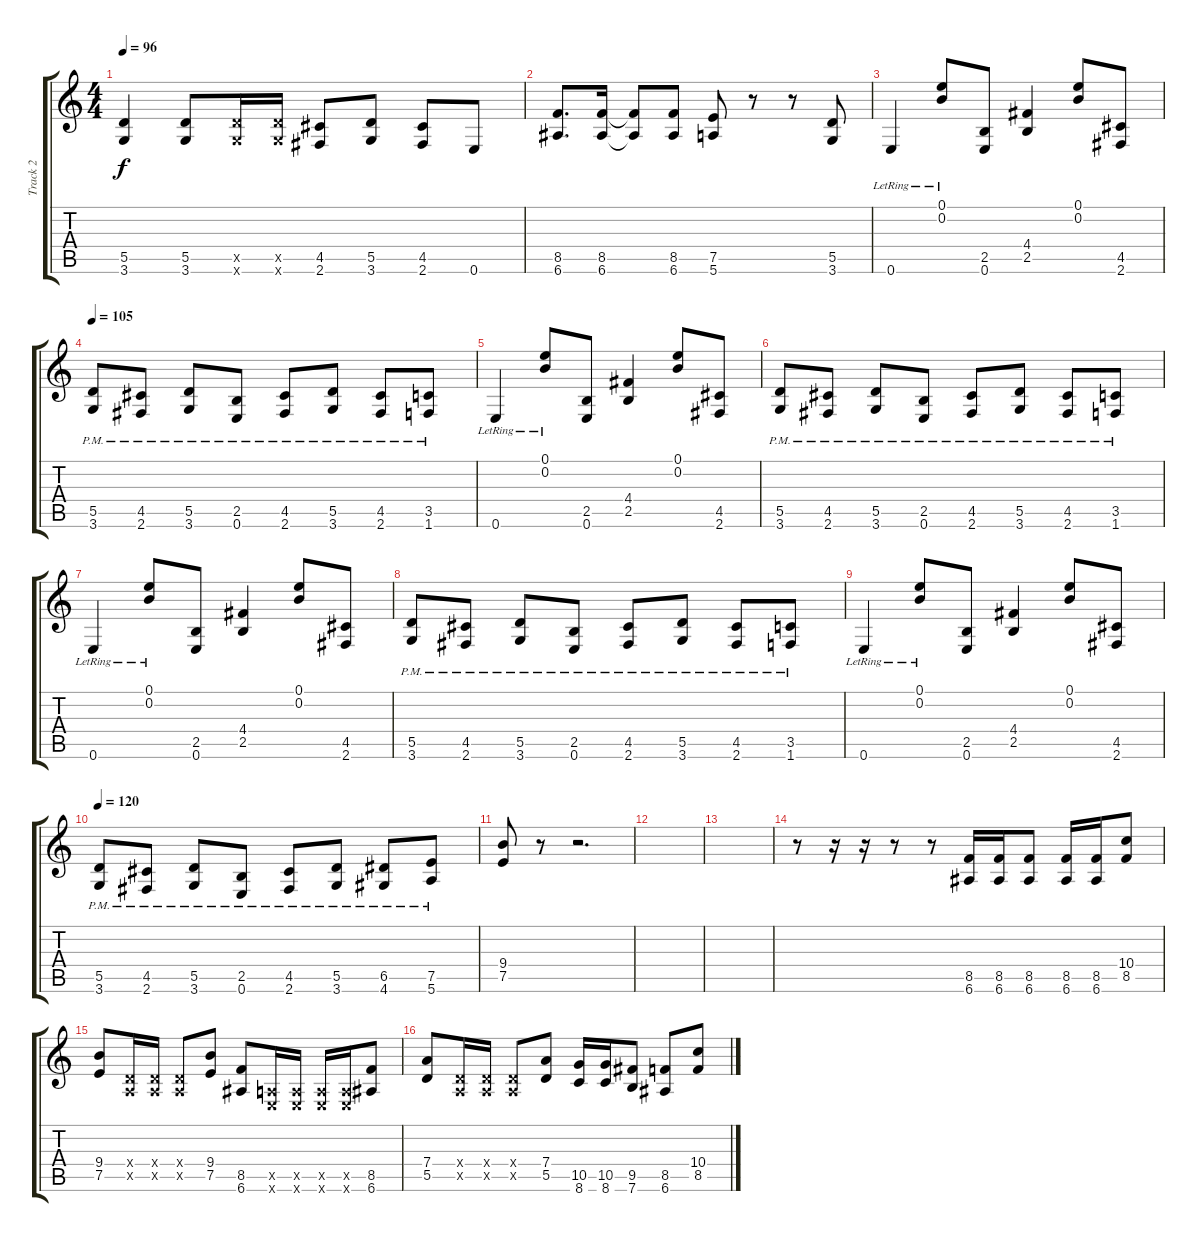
\track ("Track 2" "Track 2") {instrument acousticguitarsteel}
\staff {score tabs}
\tuning (E4 B3 G3 D3 A2 E2) {hide}
\ts (4 4)
\tempo 96
\clef g2
\ks c
(5.5 3.6).4{dy f instrument distortionguitar} (5.5 3.6).8 (5.5{x} 3.6{x}).16 (5.5{x} 3.6{x}).16 (4.5 2.6).8 (5.5 3.6).8 (4.5 2.6).8 0.6.8 |
(8.5 6.6).8{d} (8.5 6.6).16 (8.5{t} 6.6{t}).8 (8.5 6.6).8 (7.5 5.6).8 r.8 r.8 (5.5 3.6).8 |
0.6{lr}.4 (0.1{lr} 0.2{lr}).8 (2.5 0.6).8 (4.4 2.5).4 (0.1 0.2).8 (4.5 2.6).8 |
\tempo 105
(5.5 3.6{pm}).8 (4.5 2.6{pm}).8 (5.5 3.6{pm}).8 (2.5 0.6{pm}).8 (4.5 2.6{pm}).8 (5.5 3.6{pm}).8 (4.5 2.6{pm}).8 (3.5 1.6{pm}).8 |
0.6{lr}.4 (0.1{lr} 0.2{lr}).8 (2.5 0.6).8 (4.4 2.5).4 (0.1 0.2).8 (4.5 2.6).8 |
(5.5 3.6{pm}).8 (4.5 2.6{pm}).8 (5.5 3.6{pm}).8 (2.5 0.6{pm}).8 (4.5 2.6{pm}).8 (5.5 3.6{pm}).8 (4.5 2.6{pm}).8 (3.5 1.6{pm}).8 |
0.6{lr}.4 (0.1{lr} 0.2{lr}).8 (2.5 0.6).8 (4.4 2.5).4 (0.1 0.2).8 (4.5 2.6).8 |
(5.5 3.6{pm}).8 (4.5 2.6{pm}).8 (5.5 3.6{pm}).8 (2.5 0.6{pm}).8 (4.5 2.6{pm}).8 (5.5 3.6{pm}).8 (4.5 2.6{pm}).8 (3.5 1.6{pm}).8 |
0.6{lr}.4 (0.1{lr} 0.2{lr}).8 (2.5 0.6).8 (4.4 2.5).4 (0.1 0.2).8 (4.5 2.6).8 |
\tempo 120
(5.5 3.6{pm}).8 (4.5 2.6{pm}).8 (5.5 3.6{pm}).8 (2.5 0.6{pm}).8 (4.5 2.6{pm}).8 (5.5 3.6{pm}).8 (6.5 4.6{pm}).8 (7.5 5.6{pm}).8 |
(9.4 7.5).8 r.8 r.2{d} |
|
|
r.8 r.16 r.16 r.8 r.8 (8.5 6.6).16 (8.5 6.6).16 (8.5 6.6).8 (8.5 6.6).16 (8.5 6.6).16 (10.4 8.5).8 |
(9.4 7.5).8 (0.4{x} 0.5{x}).16 (0.4{x} 0.5{x}).16 (0.4{x} 0.5{x}).8 (9.4 7.5).8 (8.5 6.6).8 (0.5{x} 0.6{x}).16 (0.5{x} 0.6{x}).16 (0.5{x} 0.6{x}).16 (0.5{x} 0.6{x}).16 (8.5 6.6).8 |
(7.4 5.5).8 (0.4{x} 0.5{x}).16 (0.4{x} 0.5{x}).16 (0.4{x} 0.5{x}).8 (7.4 5.5).8 (10.5 8.6).16 (10.5 8.6).16 (9.5 7.6).8 (8.5 6.6).8 (10.4 8.5).8
